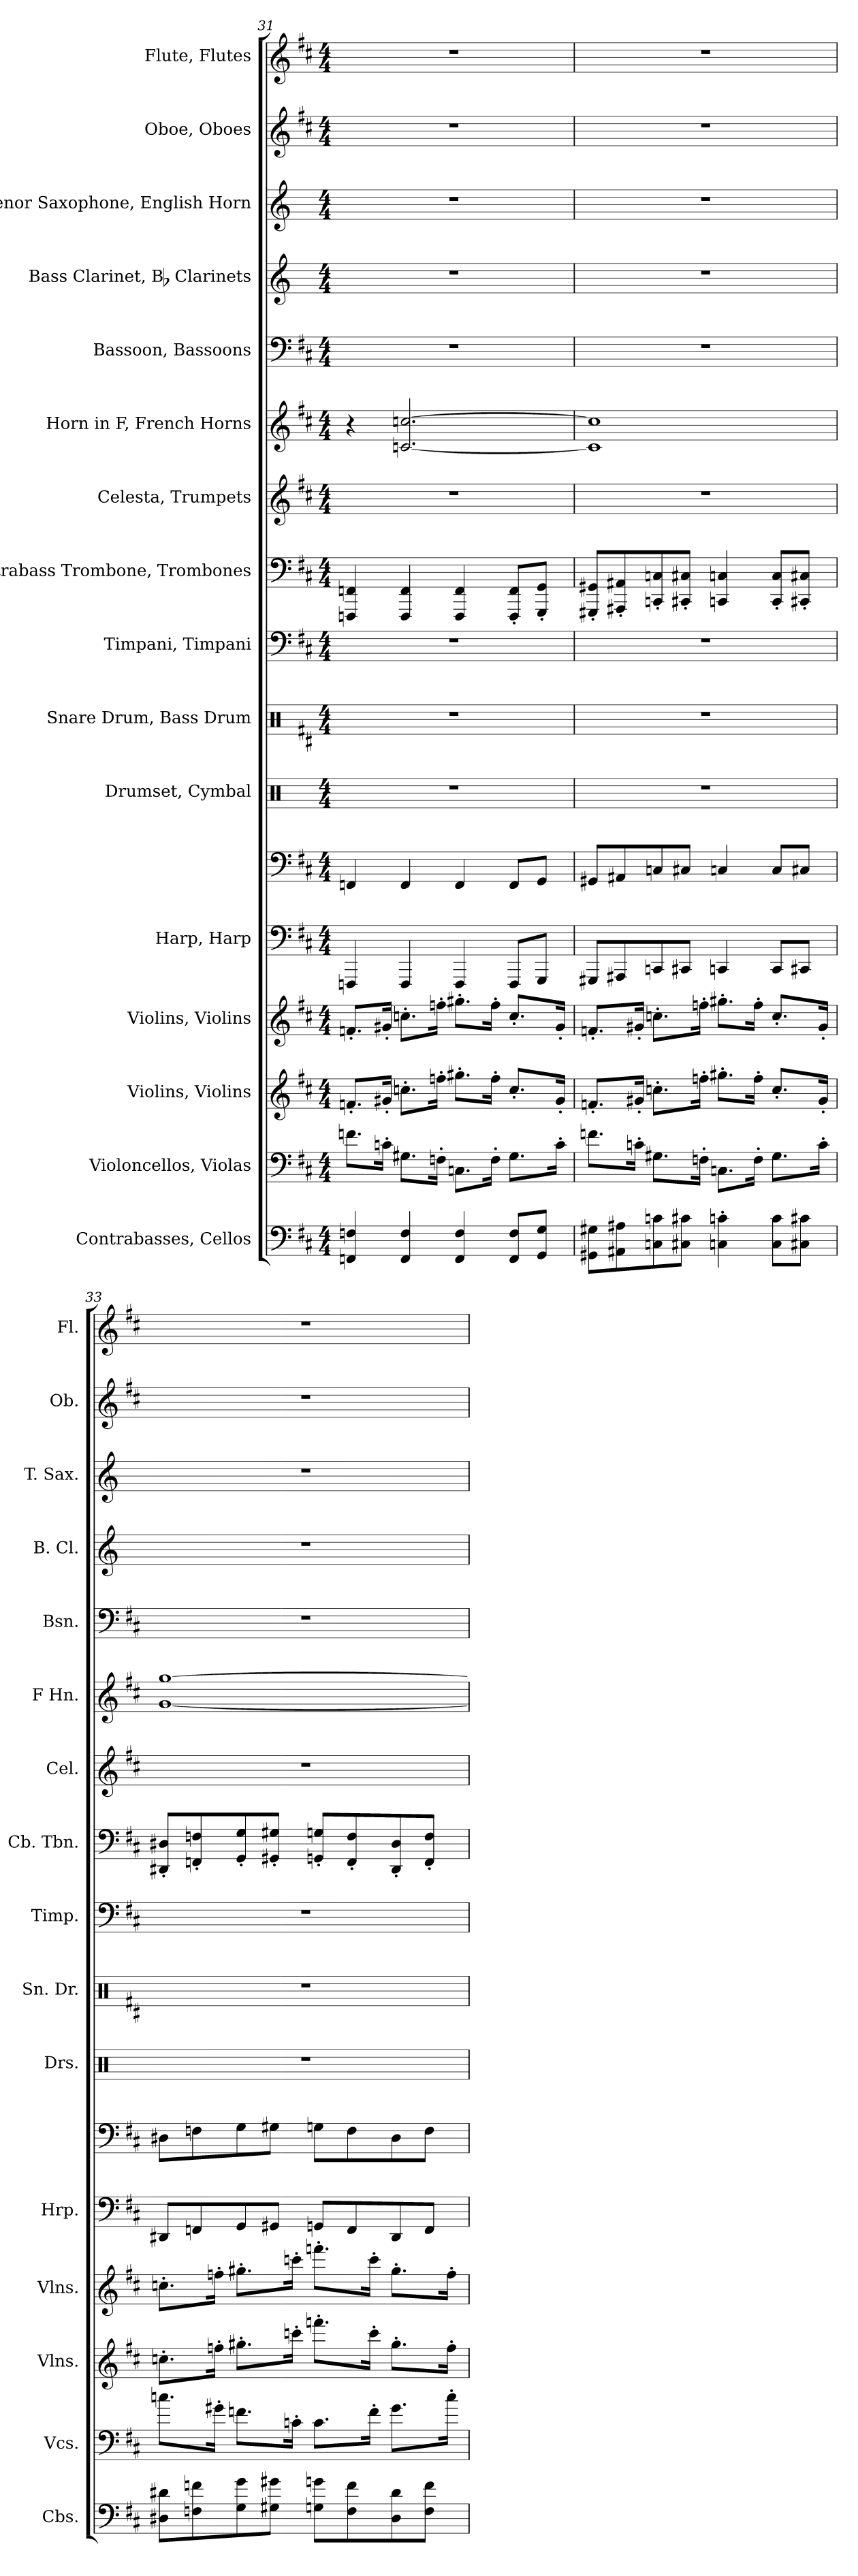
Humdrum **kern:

**kern	**kern	**kern	**kern	**kern	**kern	**kern	**kern	**kern	**kern	**kern	**kern	**kern	**kern	**kern	**kern	**kern
*part16	*part15	*part14	*part13	*part12	*part12	*part11	*part10	*part9	*part8	*part7	*part6	*part5	*part4	*part3	*part2	*part1
*staff17	*staff16	*staff15	*staff14	*staff13	*staff12	*staff11	*staff10	*staff9	*staff8	*staff7	*staff6	*staff5	*staff4	*staff3	*staff2	*staff1
*I"Contrabasses, Cellos	*I"Violoncellos, Violas	*I"Violins, Violins	*I"Violins, Violins	*I"Harp, Harp	*	*I"Drumset, Cymbal	*I"Snare Drum, Bass Drum	*I"Timpani, Timpani	*I"Contrabass Trombone, Trombones	*I"Celesta, Trumpets	*I"Horn in F, French Horns	*I"Bassoon, Bassoons	*I"Bass Clarinet, B-flat Clarinets	*I"Tenor Saxophone, English Horn	*I"Oboe, Oboes	*I"Flute, Flutes
*I'Cbs.	*I'Vcs.	*I'Vlns.	*I'Vlns.	*I'Hrp.	*	*I'Drs.	*I'Sn. Dr.	*I'Timp.	*I'Cb. Tbn.	*I'Cel.	*I'F Hn.	*I'Bsn.	*I'B. Cl.	*I'T. Sax.	*I'Ob.	*I'Fl.
*clefF4	*clefF4	*clefG2	*clefG2	*clefF4	*clefF4	*clefX	*clefX	*clefF4	*clefF4	*clefG2	*clefG2	*clefF4	*clefG2	*clefG2	*clefG2	*clefG2
*ITrd7c12	*	*	*	*	*	*	*	*	*	*ITrd-7c-12	*ITrd4c7	*	*ITrd8c14	*ITrd8c14	*	*
*k[f#c#]	*k[f#c#]	*k[f#c#]	*k[f#c#]	*k[f#c#]	*k[f#c#]	*k[]	*k[f#c#]	*k[f#c#]	*k[f#c#]	*k[f#c#]	*k[f#]	*k[f#c#]	*k[]	*k[]	*k[f#c#]	*k[f#c#]
*M4/4	*M4/4	*M4/4	*M4/4	*M4/4	*M4/4	*M4/4	*M4/4	*M4/4	*M4/4	*M4/4	*M4/4	*M4/4	*M4/4	*M4/4	*M4/4	*M4/4
=31	=31	=31	=31	=31	=31	=31	=31	=31	=31	=31	=31	=31	=31	=31	=31	=31
4FFFn/ 4FFn/	8.fn\L	8.fn'/L	8.fn'/L	4FFFn/	4FFn/	1r	1r	1r	4FFFn/ 4FFn/	1r	4r	1r	1r	1r	1r	1r
.	16cn'\Jk	16g#X'/Jk	16g#X'/Jk	.	.	.	.	.	.	.	.	.	.	.	.	.
4FFF/ 4FF/	8.G#X\L	8.ccn'\L	8.ccn'\L	4FFF/	4FF/	.	.	.	4FFF/ 4FF/	.	[2.Fn/ [2.fn/	.	.	.	.	.
.	16Fn'\Jk	16ffn'\Jk	16ffn'\Jk	.	.	.	.	.	.	.	.	.	.	.	.	.
4FFF/ 4FF/	8.Cn\L	8.gg#X'\L	8.gg#X'\L	4FFF/	4FF/	.	.	.	4FFF/ 4FF/	.	.	.	.	.	.	.
.	16F'\Jk	16ff'\Jk	16ff'\Jk	.	.	.	.	.	.	.	.	.	.	.	.	.
8FFF/ 8FF/L	8.G#\L	8.cc'/L	8.cc'/L	8FFF/L	8FF/L	.	.	.	8FFF/' 8FF/'L	.	.	.	.	.	.	.
8GGG/ 8GG/J	.	.	.	8GGG/J	8GG/J	.	.	.	8GGG/' 8GG/'J	.	.	.	.	.	.	.
.	16c'\Jk	16g#'/Jk	16g#'/Jk	.	.	.	.	.	.	.	.	.	.	.	.	.
!!LO:PB:g=z
=32	=32	=32	=32	=32	=32	=32	=32	=32	=32	=32	=32	=32	=32	=32	=32	=32
8GGG#X\ 8GG#X\L	8.fn\L	8.fn'/L	8.fn'/L	8GGG#X/L	8GG#X/L	1r	1r	1r	8GGG#X/' 8GG#X/'L	1r	1F] 1f]	1r	1r	1r	1r	1r
8AAA#X\ 8AA#X\	.	.	.	8AAA#X/	8AA#X/	.	.	.	8AAA#X/' 8AA#X/'	.	.	.	.	.	.	.
.	16cn'\Jk	16g#X'/Jk	16g#X'/Jk	.	.	.	.	.	.	.	.	.	.	.	.	.
8CCn\ 8Cn\	8.G#X\L	8.ccn'\L	8.ccn'\L	8CCn/	8Cn/	.	.	.	8CCn/' 8Cn/'	.	.	.	.	.	.	.
8CC#X\ 8C#X\J	.	.	.	8CC#X/J	8C#X/J	.	.	.	8CC#X/' 8C#X/'J	.	.	.	.	.	.	.
.	16Fn'\Jk	16ffn'\Jk	16ffn'\Jk	.	.	.	.	.	.	.	.	.	.	.	.	.
4CCn\' 4Cn\'	8.Cn\L	8.gg#X'\L	8.gg#X'\L	4CCn/	4Cn/	.	.	.	4CCn/ 4Cn/	.	.	.	.	.	.	.
.	16F'\Jk	16ff'\Jk	16ff'\Jk	.	.	.	.	.	.	.	.	.	.	.	.	.
8CC\ 8C\L	8.G#\L	8.cc'/L	8.cc'/L	8CC/L	8C/L	.	.	.	8CC/' 8C/'L	.	.	.	.	.	.	.
8CC#X\ 8C#X\J	.	.	.	8CC#X/J	8C#X/J	.	.	.	8CC#X/' 8C#X/'J	.	.	.	.	.	.	.
.	16c'\Jk	16g#'/Jk	16g#'/Jk	.	.	.	.	.	.	.	.	.	.	.	.	.
=33	=33	=33	=33	=33	=33	=33	=33	=33	=33	=33	=33	=33	=33	=33	=33	=33
8DD#X\ 8D#X\L	8.ccn\L	8.ccn'\L	8.ccn'\L	8DD#X/L	8D#X\L	1r	1r	1r	8DD#X/' 8D#X/'L	1r	[1c [1cc	1r	1r	1r	1r	1r
8FFn\ 8Fn\	.	.	.	8FFn/	8Fn\	.	.	.	8FFn/' 8Fn/'	.	.	.	.	.	.	.
.	16g#X'\Jk	16ffn'\Jk	16ffn'\Jk	.	.	.	.	.	.	.	.	.	.	.	.	.
8GG\ 8G\	8.fn\L	8.gg#X'\L	8.gg#X'\L	8GG/	8G\	.	.	.	8GG/' 8G/'	.	.	.	.	.	.	.
8GG#X\ 8G#X\J	.	.	.	8GG#X/J	8G#X\J	.	.	.	8GG#X/' 8G#X/'J	.	.	.	.	.	.	.
.	16cn'\Jk	16cccn'\Jk	16cccn'\Jk	.	.	.	.	.	.	.	.	.	.	.	.	.
8GGn\ 8Gn\L	8.c\L	8.fffn'\L	8.fffn'\L	8GGn/L	8Gn\L	.	.	.	8GGn/' 8Gn/'L	.	.	.	.	.	.	.
8FF\ 8F\	.	.	.	8FF/	8F\	.	.	.	8FF/' 8F/'	.	.	.	.	.	.	.
.	16f'\Jk	16ccc'\Jk	16ccc'\Jk	.	.	.	.	.	.	.	.	.	.	.	.	.
8DD#\ 8D#\	8.g#\L	8.gg#'\L	8.gg#'\L	8DD#/	8D#\	.	.	.	8DD#/' 8D#/'	.	.	.	.	.	.	.
8FF\ 8F\J	.	.	.	8FF/J	8F\J	.	.	.	8FF/' 8F/'J	.	.	.	.	.	.	.
.	16cc'\Jk	16ff'\Jk	16ff'\Jk	.	.	.	.	.	.	.	.	.	.	.	.	.
=	=	=	=	=	=	=	=	=	=	=	=	=	=	=	=	=
*-	*-	*-	*-	*-	*-	*-	*-	*-	*-	*-	*-	*-	*-	*-	*-	*-
